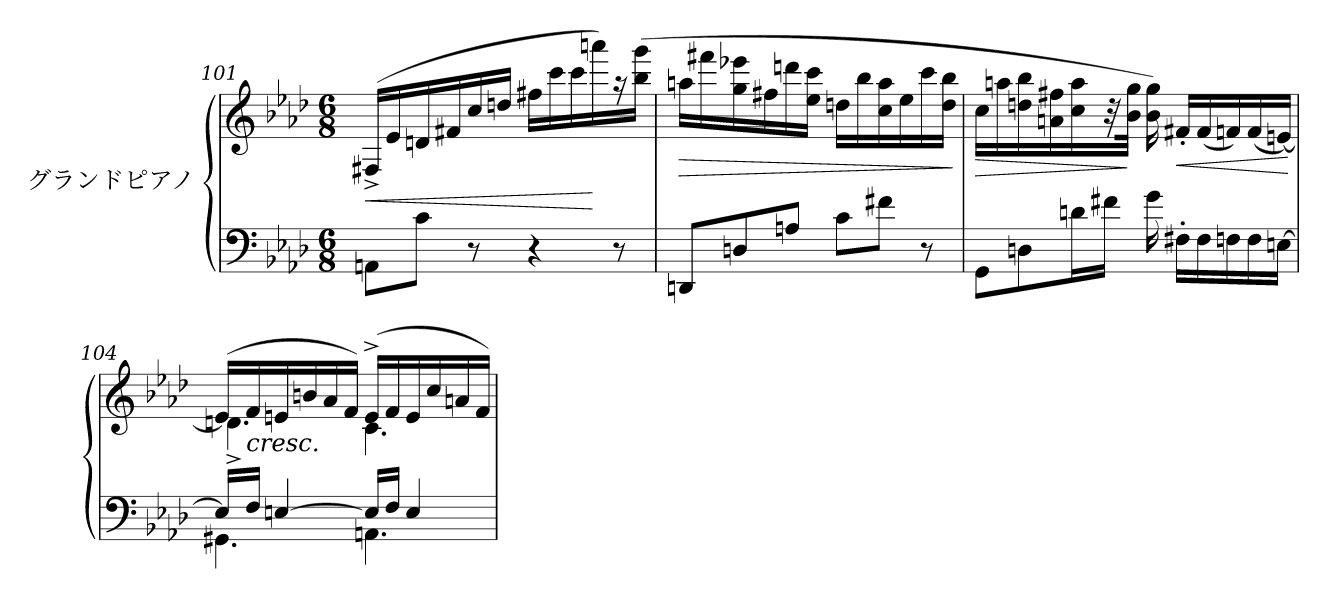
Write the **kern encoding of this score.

**kern	**kern	**dynam
*part1	*part1	*part1
*staff2	*staff1	*staff1/2
*I"グランドピアノ	*	*
!!LO:LB:g=z
*clefF4	*clefG2	*
*k[b-e-a-d-]	*k[b-e-a-d-]	*
*M6/8	*M6/8	*
*MM96	*MM96	*
=101	=101	=101
!	!	!LO:HP:b
8AAn\L	(>16F#X^/LL	<
.	16e-/	.
8c\J	16dn/	.
.	16f#X/	.
8r	16cc/	.
.	16ddn/JJ	.
*	*MM102	*
4r	16ff#X\LL	.
.	16ccc\	.
.	16ccc\	.
*	*MM75	*
.	16aaan\)	[
*	*MM45	*
8r	16raa	.
*	*MM90	*
.	(>16bb-\ 16ggg\JJ	.
=102	=102	=102
*	*MM105	*
!	!	!LO:HP:b
8DDn/L	16aan\LL	>
.	16fff#X\	.
8Dn/	16gg\ 16eee-X\	.
.	16ff#X\	.
8An/J	16dddn\	.
.	16ee-\ 16ccc\JJ	.
8c\L	16ddn\LL	.
.	16bb-\	.
8f#X\J	16cc\ 16aa\	.
.	16ee-\	.
8r	16ccc\	.
.	16dd\ 16bb-\JJ	.
.	.	]
!!LO:LB:g=z
=103	=103	=103
!	!	!LO:HP:b
8GG\L	16cc\LL	>
.	16aan\	.
8Dn\	16ddn\ 16bb-\	.
.	16an\ 16ff#X\	.
*	*MM75	*
16dn\L	16cc\ 16aa\	.
16f#X\JJ	32r	.
.	32b-\ 32gg\JJk	]
*	*MM90	*
16g\	16b-\ 16gg\)	.
!	!	!LO:HP:b
16F#X'\LL	16f#X'/LL	<
16F#\	(<16f#/	.
16Fn\	16fn/)	.
*	*MM90	*
16F\	(<16f/	.
[16En\JJ	[16en/JJ)	.
.	.	[
=104	=104	=104
*^	*^	*
16E/LL]	4.GG#X\	(>16e/LL]	4.dn^\	.
!	!	!LO:TX:b:i:t=cresc.	!	!
16F/JJ	.	16f/	.	.
[4En/	.	16en/	.	.
.	.	16bn/	.	.
.	.	16a-/	.	.
.	.	16f/JJ)	.	.
16E/LL]	4.AAn\	(>16e^/LL	4.c\	.
16F/JJ	.	16f/	.	.
4E/	.	16e/	.	.
.	.	16cc/	.	.
.	.	16an/	.	.
.	.	16f/JJ)	.	.
*v	*v	*	*	*
*	*v	*v	*
=	=	=
*-	*-	*-
